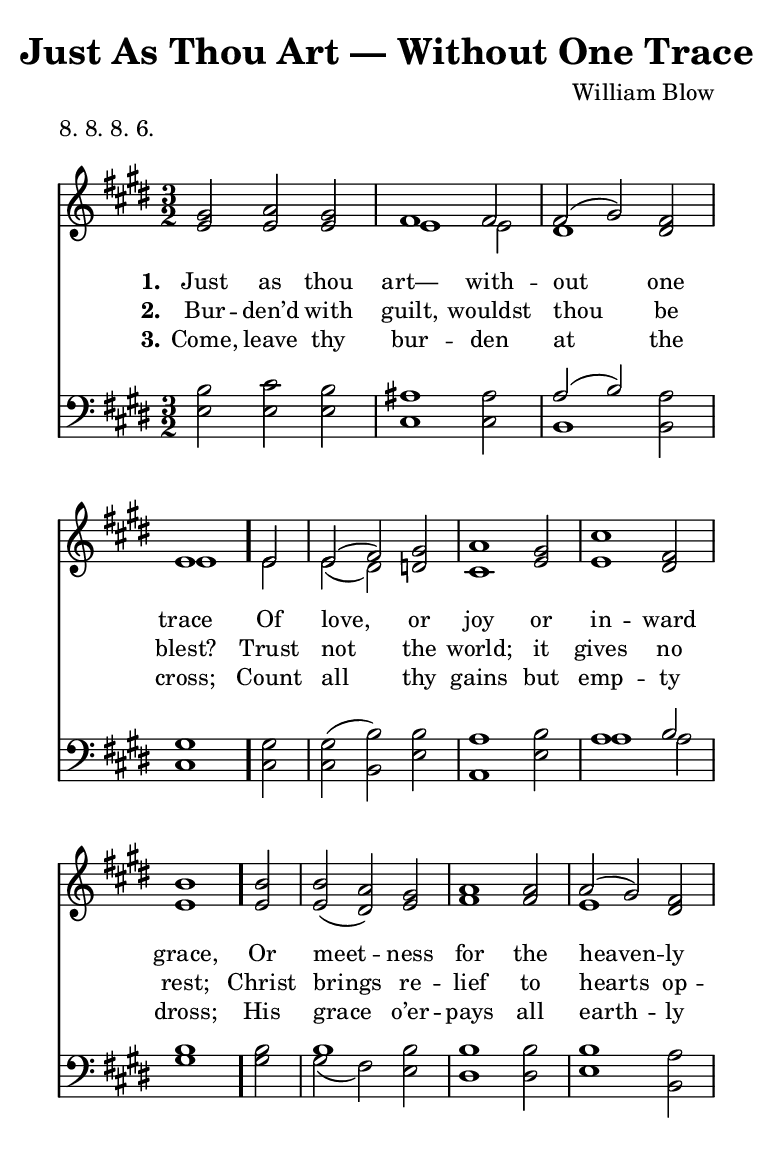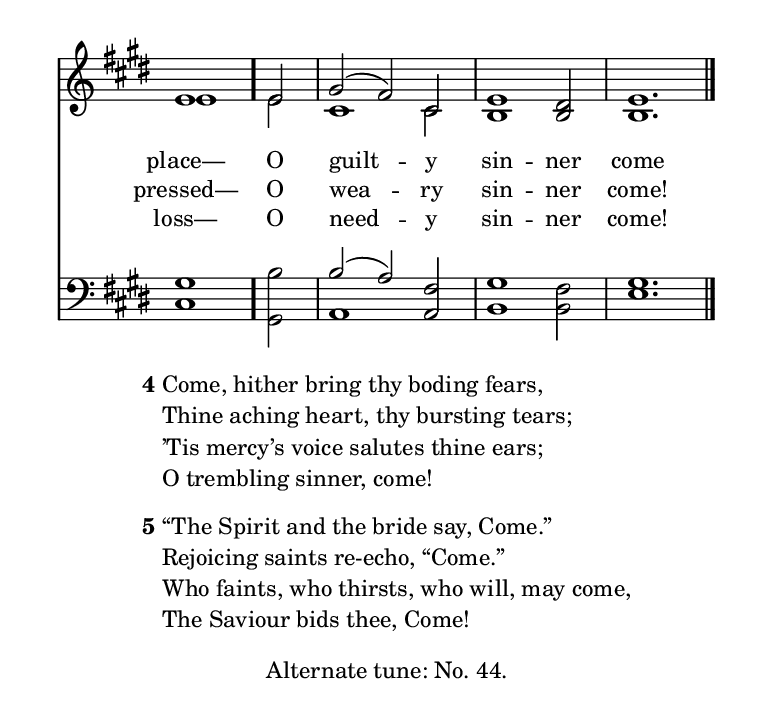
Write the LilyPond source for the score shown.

\include "common/global.ily"
\paper {
  \include "common/paper.ily"
  ragged-bottom = ##t
  ragged-last-bottom = ##t
  systems-per-page = ##f
  %page-count = ##f
}

\header{
  hymnnumber = "85"
  title = "Just As Thou Art — Without One Trace"
  tunename = "St. Agnes — Blow"
  meter = "8. 8. 8. 6."
  %poet = ""
  composer = "William Blow"
  %copyright = ""
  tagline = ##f
}

% for fermata in MIDI
ta = { \tempo 2=90 }
tb = { \tempo 2=45 }

patternAA = { c2 c2 c2 | c1 c2 | c2( c2) c2 | c1 }
patternAB = { c2 c2 c2 | c1 c2 | c1      c2 | c1 }

patternBA = { c2 | c2( c2) c2 | c1 c2 | c1      c2 | c1 }
patternBB = { c2 | c2( c2) c2 | c1 c2 | c2( c2) c2 | c1 }
patternBC = { c2 | c1      c2 | c1 c2 | c1      c2 | c1 }

patternCA = { c2 | c2( c2) c2 | c1 c2 | c1. }
patternCB = { c2 | c1      c2 | c1 c2 | c1. }

global = {
  \include "common/overrides.ily"
  \override Staff.TimeSignature.style = #'numbered
  \time 3/2
  \override Score.MetronomeMark.transparent = ##t % hide all fermata changes too
  \ta
  \key e \major
  %\partial 4
  \autoBeamOff
}

notesSoprano = {
\global
\relative c'' {

  \changePitch \patternAA { gis a gis | fis fis | fis gis fis | e }
  \changePitch \patternBA { e | e fis gis | a gis | cis fis, | b }
  \changePitch \patternBB { b | b a gis | a a | a gis fis | e }
  \changePitch \patternCA { e | gis fis cis | e dis | e }

  \bar "|."

}
}

notesAlto = {
\global
\relative e' {

  \changePitch \patternAB { e e e | e e | dis dis | e }
  \changePitch \patternBA { e | e dis d | cis e | e dis | e }
  \changePitch \patternBA { e | e dis e | fis fis | e dis | e }
  \changePitch \patternCB { e | cis cis | b b | b }

}
}

notesTenor = {
\global
\relative a {

  \changePitch \patternAA { b cis b | ais ais | a b a | gis }
  \changePitch \patternBA { gis | gis b b | a b | a b | b }
  \changePitch \patternBC { b | b b | b b | b a | gis }
  \changePitch \patternCA { b | b a fis | gis fis | gis }

}
}

notesBass = {
\global
\relative f {

  \changePitch \patternAB { e e e | cis cis | b b | cis }
  \changePitch \patternBA { cis | cis b e | a, e' | a a | gis }
  \changePitch \patternBA { gis | gis fis e | dis dis | e b | cis }
  \changePitch \patternCB { gis | a a | b b | e }

}
}

wordsA = \lyricmode {
\set stanza = "1."

Just as thou art— with -- out one trace \bar "."
Of love, or joy or in -- ward grace, \bar "."
Or meet -- ness for the heaven -- ly place— \bar "."
O guilt -- y sin -- ner come ! \bar "."

}

wordsB = \lyricmode {
\set stanza = "2."

Bur -- den’d with guilt, wouldst thou be blest?
Trust not the world; it gives no rest;
Christ brings re -- lief to hearts op -- pressed—
O wea -- ry sin -- ner come!

}

wordsC = \lyricmode {
\set stanza = "3."

Come, leave thy bur -- den at the cross;
Count all thy gains but emp -- ty dross;
His grace o’er -- pays all earth -- ly loss—
O need -- y sin -- ner come!

}

wordsD = \markuplist {

\line { Come, hither bring thy boding fears, }
\line { Thine aching heart, thy bursting tears; }
\line { ’Tis mercy’s voice salutes thine ears; }
\line { O trembling sinner, come! }

}

wordsE = \markuplist {

\line { “The Spirit and the bride say, Come.” }
\line { Rejoicing saints re-echo, “Come.” }
\line { Who faints, who thirsts, who will, may come, }
\line { The Saviour bids thee, Come! }

}

\score {
  \context ChoirStaff <<
    \context Staff = upper <<
      \set ChoirStaff.systemStartDelimiter = #'SystemStartBar
      \set ChoirStaff.printPartCombineTexts = ##f
      \partcombine #'(2 . 9) \notesSoprano \notesAlto
      \context NullVoice = sopranos { \voiceOne << \notesSoprano >> }
      \context NullVoice = altos { \voiceTwo << \notesAlto >> }
      \context Lyrics = one   \lyricsto sopranos \wordsA
      \context Lyrics = two   \lyricsto sopranos \wordsB
      \context Lyrics = three \lyricsto sopranos \wordsC
    >>
    \context Staff = men <<
      \clef bass
      \set ChoirStaff.printPartCombineTexts = ##f
      \partcombine #'(2 . 9) \notesTenor \notesBass
      \context NullVoice = tenors { \voiceOne << \notesTenor >> }
      \context NullVoice = basses { \voiceTwo << \notesBass >> }
    >>
  >>
  \layout {
    \include "common/layout.ily"
  }
  \midi{
    \include "common/midi.ily"
  }
}

\noPageBreak

\markup { \fill-line { \column {
  \raise #3
  \line{ \bold 4 \column { \wordsD } } \combine \null \vspace #0.4
  \line{ \bold 5 \column { \wordsE } } %\combine \null \vspace #0.4
} } }

\noPageBreak

\markup { \vspace #2 \fill-line { \raise #2 \line { Alternate tune: No. 44. } } }

\version "2.19.49"  % necessary for upgrading to future LilyPond versions.

% vi:set et ts=2 sw=2 ai nocindent syntax=lilypond:
